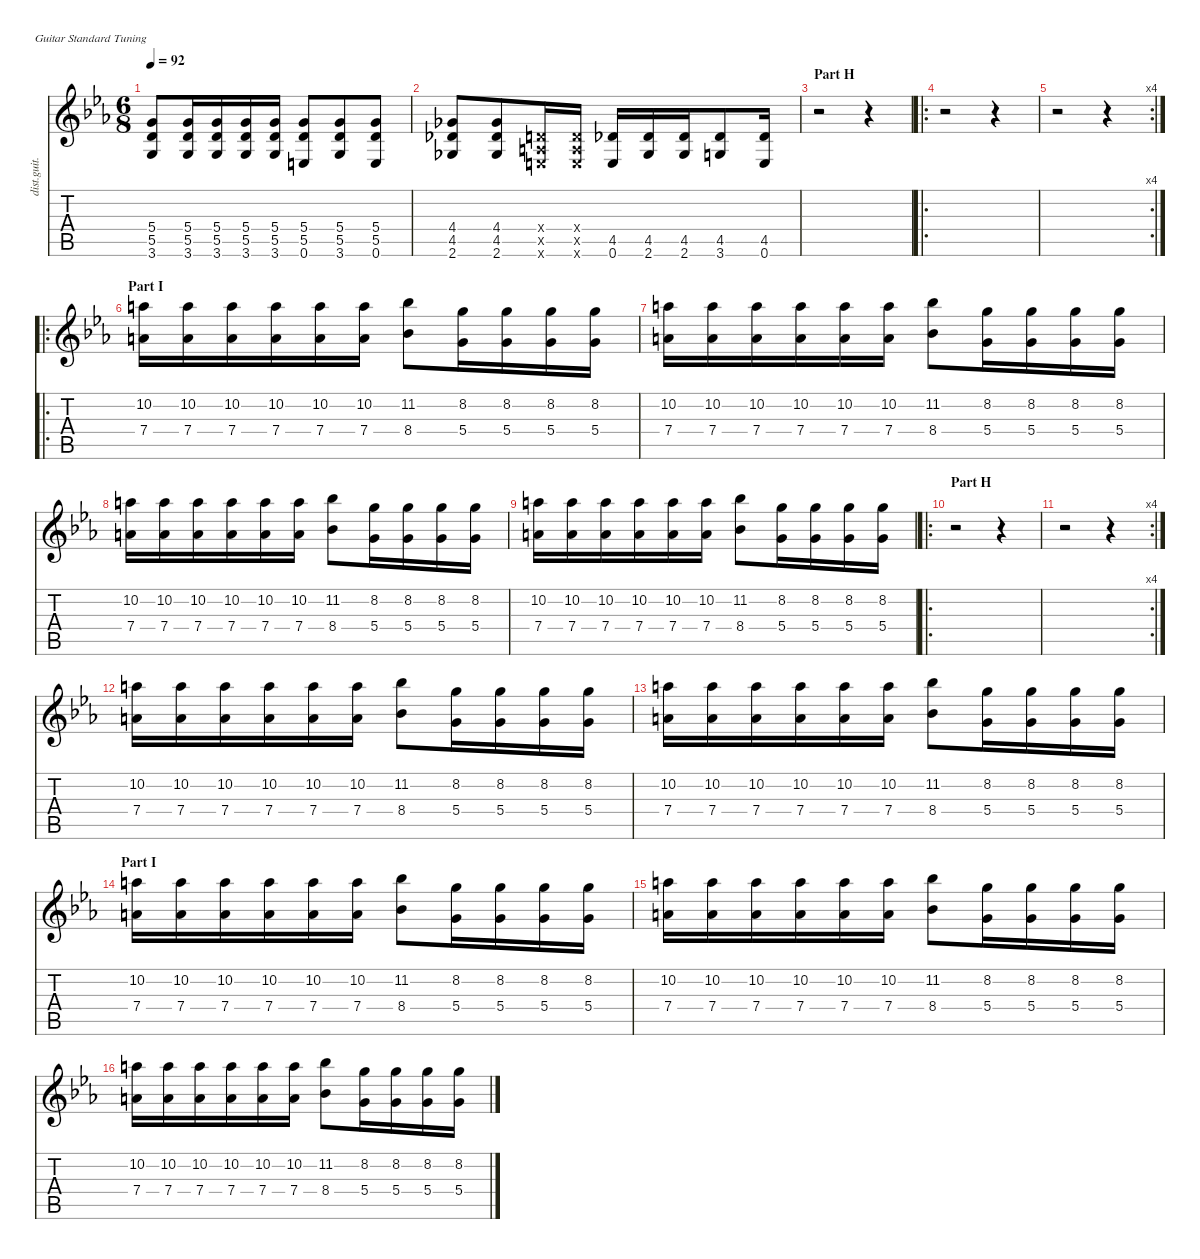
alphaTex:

\defaultSystemsLayout 4
\hideDynamics
\bracketExtendMode nobrackets
\track ("Guitar - Peter Lindgren" "dist.guit.") {instrument distortionguitar}
\staff {score tabs}
\tuning (E4 B3 G3 D3 A2 E2)
\ts (6 8)
\tempo 92
\clef g2
\ks cminor
(5.4{acc forcenatural} 5.5{acc forcenatural} 3.6{acc forcenatural}).8{dy f} (5.4{acc forcenatural} 5.5{acc forcenatural} 3.6{acc forcenatural}).16 (5.4{acc forcenatural} 5.5{acc forcenatural} 3.6{acc forcenatural}).16 (5.4{acc forcenatural} 5.5{acc forcenatural} 3.6{acc forcenatural}).16 (5.4{acc forcenatural} 5.5{acc forcenatural} 3.6{acc forcenatural}).16 (5.4{acc forcenatural} 5.5{acc forcenatural} 0.6{acc forcenatural}).8 (5.4{acc forcenatural} 5.5{acc forcenatural} 3.6{acc forcenatural}).8 (5.4{acc forcenatural} 5.5{acc forcenatural} 0.6{acc forcenatural}).8 |
(4.4{acc b} 4.5{acc b} 2.6{acc b}).8 (4.4{acc b} 4.5{acc b} 2.6{acc b}).8 (0.4{x acc forcenatural} 0.5{x acc forcenatural} 0.6{x acc forcenatural}).16 (0.4{x acc forcenatural} 0.5{x acc forcenatural} 0.6{x acc forcenatural}).16 (4.5{acc b} 0.6{acc forcenatural}).16 (4.5{acc b} 2.6{acc b}).16 (4.5{acc b} 2.6{acc b}).16 (4.5{acc b} 3.6{acc forcenatural}).8 (4.5{acc b} 0.6{acc forcenatural}).16 |
\section ("" "Part H")
r.2 r.4 |
\ro
r.2 r.4 |
\rc 4
r.2 r.4 |
\ro
\section ("" "Part I")
(10.2{acc forcenatural} 7.4{acc forcenatural}).16{instrument distortionguitar} (10.2{acc forcenatural} 7.4{acc forcenatural}).16 (10.2{acc forcenatural} 7.4{acc forcenatural}).16 (10.2{acc forcenatural} 7.4{acc forcenatural}).16 (10.2{acc forcenatural} 7.4{acc forcenatural}).16 (10.2{acc forcenatural} 7.4{acc forcenatural}).16 (11.2{acc b} 8.4{acc b}).8 (8.2{acc forcenatural} 5.4{acc forcenatural}).16 (8.2{acc forcenatural} 5.4{acc forcenatural}).16 (8.2{acc forcenatural} 5.4{acc forcenatural}).16 (8.2{acc forcenatural} 5.4{acc forcenatural}).16 |
(10.2{acc forcenatural} 7.4{acc forcenatural}).16 (10.2{acc forcenatural} 7.4{acc forcenatural}).16 (10.2{acc forcenatural} 7.4{acc forcenatural}).16 (10.2{acc forcenatural} 7.4{acc forcenatural}).16 (10.2{acc forcenatural} 7.4{acc forcenatural}).16 (10.2{acc forcenatural} 7.4{acc forcenatural}).16 (11.2{acc b} 8.4{acc b}).8 (8.2{acc forcenatural} 5.4{acc forcenatural}).16 (8.2{acc forcenatural} 5.4{acc forcenatural}).16 (8.2{acc forcenatural} 5.4{acc forcenatural}).16 (8.2{acc forcenatural} 5.4{acc forcenatural}).16 |
(10.2{acc forcenatural} 7.4{acc forcenatural}).16{instrument distortionguitar} (10.2{acc forcenatural} 7.4{acc forcenatural}).16 (10.2{acc forcenatural} 7.4{acc forcenatural}).16 (10.2{acc forcenatural} 7.4{acc forcenatural}).16 (10.2{acc forcenatural} 7.4{acc forcenatural}).16 (10.2{acc forcenatural} 7.4{acc forcenatural}).16 (11.2{acc b} 8.4{acc b}).8 (8.2{acc forcenatural} 5.4{acc forcenatural}).16 (8.2{acc forcenatural} 5.4{acc forcenatural}).16 (8.2{acc forcenatural} 5.4{acc forcenatural}).16 (8.2{acc forcenatural} 5.4{acc forcenatural}).16 |
(10.2{acc forcenatural} 7.4{acc forcenatural}).16 (10.2{acc forcenatural} 7.4{acc forcenatural}).16 (10.2{acc forcenatural} 7.4{acc forcenatural}).16 (10.2{acc forcenatural} 7.4{acc forcenatural}).16 (10.2{acc forcenatural} 7.4{acc forcenatural}).16 (10.2{acc forcenatural} 7.4{acc forcenatural}).16 (11.2{acc b} 8.4{acc b}).8 (8.2{acc forcenatural} 5.4{acc forcenatural}).16 (8.2{acc forcenatural} 5.4{acc forcenatural}).16 (8.2{acc forcenatural} 5.4{acc forcenatural}).16 (8.2{acc forcenatural} 5.4{acc forcenatural}).16 |
\ro
\section ("" "Part H")
r.2 r.4 |
\rc 4
r.2 r.4 |
(10.2{acc forcenatural} 7.4{acc forcenatural}).16{instrument distortionguitar} (10.2{acc forcenatural} 7.4{acc forcenatural}).16 (10.2{acc forcenatural} 7.4{acc forcenatural}).16 (10.2{acc forcenatural} 7.4{acc forcenatural}).16 (10.2{acc forcenatural} 7.4{acc forcenatural}).16 (10.2{acc forcenatural} 7.4{acc forcenatural}).16 (11.2{acc b} 8.4{acc b}).8 (8.2{acc forcenatural} 5.4{acc forcenatural}).16 (8.2{acc forcenatural} 5.4{acc forcenatural}).16 (8.2{acc forcenatural} 5.4{acc forcenatural}).16 (8.2{acc forcenatural} 5.4{acc forcenatural}).16 |
(10.2{acc forcenatural} 7.4{acc forcenatural}).16 (10.2{acc forcenatural} 7.4{acc forcenatural}).16 (10.2{acc forcenatural} 7.4{acc forcenatural}).16 (10.2{acc forcenatural} 7.4{acc forcenatural}).16 (10.2{acc forcenatural} 7.4{acc forcenatural}).16 (10.2{acc forcenatural} 7.4{acc forcenatural}).16 (11.2{acc b} 8.4{acc b}).8 (8.2{acc forcenatural} 5.4{acc forcenatural}).16 (8.2{acc forcenatural} 5.4{acc forcenatural}).16 (8.2{acc forcenatural} 5.4{acc forcenatural}).16 (8.2{acc forcenatural} 5.4{acc forcenatural}).16 |
\section ("" "Part I")
(10.2{acc forcenatural} 7.4{acc forcenatural}).16{instrument distortionguitar} (10.2{acc forcenatural} 7.4{acc forcenatural}).16 (10.2{acc forcenatural} 7.4{acc forcenatural}).16 (10.2{acc forcenatural} 7.4{acc forcenatural}).16 (10.2{acc forcenatural} 7.4{acc forcenatural}).16 (10.2{acc forcenatural} 7.4{acc forcenatural}).16 (11.2{acc b} 8.4{acc b}).8 (8.2{acc forcenatural} 5.4{acc forcenatural}).16 (8.2{acc forcenatural} 5.4{acc forcenatural}).16 (8.2{acc forcenatural} 5.4{acc forcenatural}).16 (8.2{acc forcenatural} 5.4{acc forcenatural}).16 |
(10.2{acc forcenatural} 7.4{acc forcenatural}).16 (10.2{acc forcenatural} 7.4{acc forcenatural}).16 (10.2{acc forcenatural} 7.4{acc forcenatural}).16 (10.2{acc forcenatural} 7.4{acc forcenatural}).16 (10.2{acc forcenatural} 7.4{acc forcenatural}).16 (10.2{acc forcenatural} 7.4{acc forcenatural}).16 (11.2{acc b} 8.4{acc b}).8 (8.2{acc forcenatural} 5.4{acc forcenatural}).16 (8.2{acc forcenatural} 5.4{acc forcenatural}).16 (8.2{acc forcenatural} 5.4{acc forcenatural}).16 (8.2{acc forcenatural} 5.4{acc forcenatural}).16 |
(10.2{acc forcenatural} 7.4{acc forcenatural}).16{instrument distortionguitar} (10.2{acc forcenatural} 7.4{acc forcenatural}).16 (10.2{acc forcenatural} 7.4{acc forcenatural}).16 (10.2{acc forcenatural} 7.4{acc forcenatural}).16 (10.2{acc forcenatural} 7.4{acc forcenatural}).16 (10.2{acc forcenatural} 7.4{acc forcenatural}).16 (11.2{acc b} 8.4{acc b}).8 (8.2{acc forcenatural} 5.4{acc forcenatural}).16 (8.2{acc forcenatural} 5.4{acc forcenatural}).16 (8.2{acc forcenatural} 5.4{acc forcenatural}).16 (8.2{acc forcenatural} 5.4{acc forcenatural}).16
